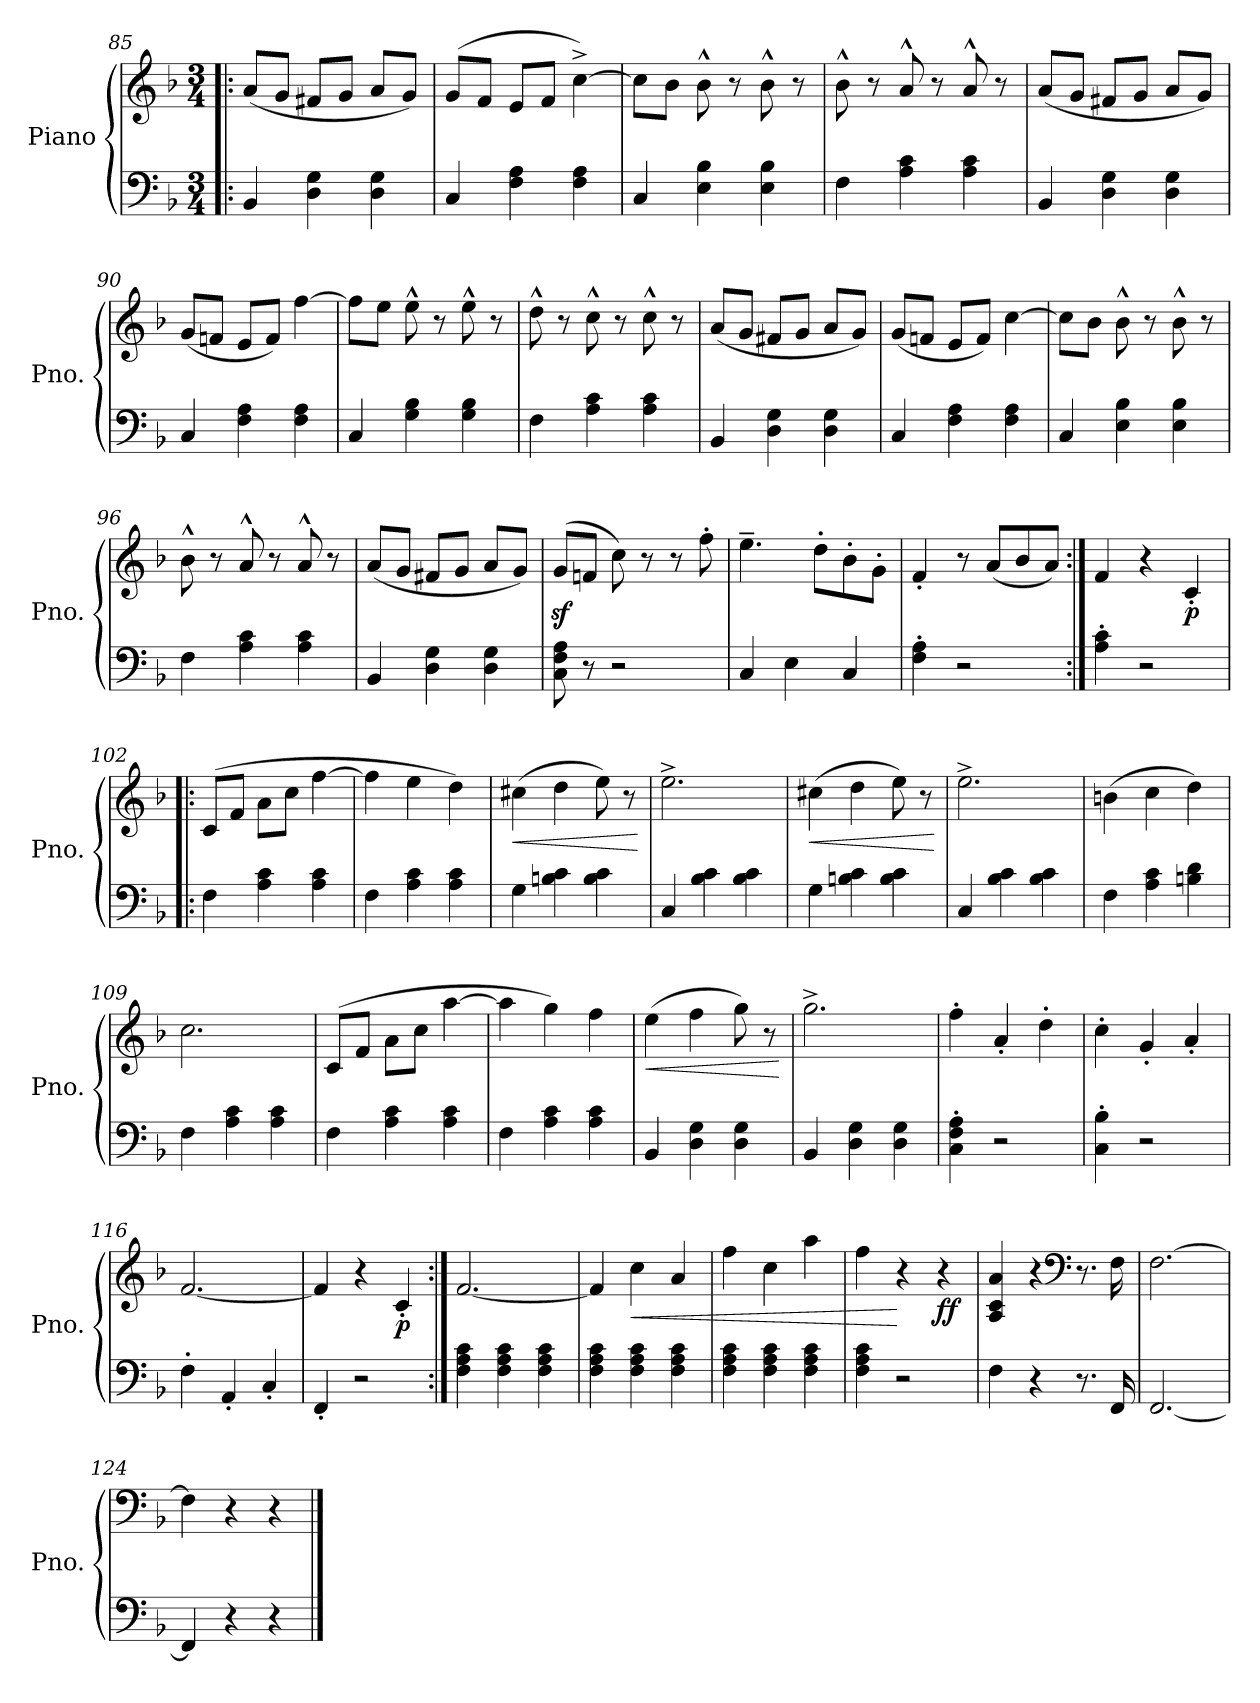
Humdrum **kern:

**kern	**kern	**dynam
*part1	*part1	*part1
*staff2	*staff1	*staff1/2
*I"Piano	*	*
*I'Pno.	*	*
*clefF4	*clefG2	*
*k[b-]	*k[b-]	*
*M3/4	*M3/4	*
=85!|:	=85!|:	=85!|:
4BB-/	(<8a/L	.
.	8g/J	.
4D\ 4G\	8f#X/L	.
.	8g/J	.
4D\ 4G\	8a/L	.
.	8g/J)	.
=86	=86	=86
4C/	(>8g/L	.
.	8f/J	.
4F\ 4A\	8e/L	.
.	8f/J	.
4F\ 4A\	[4cc^\)	.
=87	=87	=87
4C/	8cc\L]	.
.	8b-\J	.
4E\ 4B-\	8b-^^\	.
.	8r	.
4E\ 4B-\	8b-^^\	.
.	8r	.
!!LO:LB:g=z
=88	=88	=88
4F\	8b-^^\	.
.	8r	.
4A\ 4c\	8a^^/	.
.	8r	.
4A\ 4c\	8a^^/	.
.	8r	.
=89	=89	=89
4BB-/	(<8a/L	.
.	8g/J	.
4D\ 4G\	8f#X/L	.
.	8g/J	.
4D\ 4G\	8a/L	.
.	8g/J)	.
=90	=90	=90
4C/	(<8g/L	.
.	8fn/J	.
4F\ 4A\	8e/L	.
.	8f/J)	.
4F\ 4A\	[4ff\	.
=91	=91	=91
4C/	8ff\L]	.
.	8ee\J	.
4G\ 4B-\	8ee^^\	.
.	8r	.
4G\ 4B-\	8ee^^\	.
.	8r	.
=92	=92	=92
4F\	8dd^^\	.
.	8r	.
4A\ 4c\	8cc^^\	.
.	8r	.
4A\ 4c\	8cc^^\	.
.	8r	.
=93	=93	=93
4BB-/	(<8a/L	.
.	8g/J	.
4D\ 4G\	8f#X/L	.
.	8g/J	.
4D\ 4G\	8a/L	.
.	8g/J)	.
=94	=94	=94
4C/	(<8g/L	.
.	8fn/J	.
4F\ 4A\	8e/L	.
.	8f/J)	.
4F\ 4A\	[4cc\	.
!!LO:LB:g=z
=95	=95	=95
4C/	8cc\L]	.
.	8b-\J	.
4E\ 4B-\	8b-^^\	.
.	8r	.
4E\ 4B-\	8b-^^\	.
.	8r	.
=96	=96	=96
4F\	8b-^^\	.
.	8r	.
4A\ 4c\	8a^^/	.
.	8r	.
4A\ 4c\	8a^^/	.
.	8r	.
=97	=97	=97
4BB-/	(<8a/L	.
.	8g/J	.
4D\ 4G\	8f#X/L	.
.	8g/J	.
4D\ 4G\	8a/L	.
.	8g/J)	.
=98	=98	=98
8C\ 8F\ 8A\	(>8gz</L	.
8r	8fn/J	.
2r	8cc\)	.
.	8r	.
.	8r	.
.	8ff'\	.
=99	=99	=99
4C/	4.ee~\	.
4E\	.	.
.	8dd'\L	.
4C/	8b-'\	.
.	8g'\J	.
=100	=100	=100
4F\' 4A\'	4f'/	.
2r	8r	.
.	(<8a/L	.
.	8b-/	.
.	8a/J)	.
=101:|!	=101:|!	=101:|!
4A\' 4c\'	4f/	.
2r	4r	.
!	!	!LO:DY:b
.	4c'/	p
!!LO:PB:g=z
=102!|:	=102!|:	=102!|:
4F\	(>8c/L	.
.	8f/J	.
4A\ 4c\	8a\L	.
.	8cc\J	.
4A\ 4c\	[4ff\	.
=103	=103	=103
4F\	4ff\]	.
4A\ 4c\	4ee\	.
4A\ 4c\	4dd\)	.
=104	=104	=104
!	!	!LO:HP:b
4G\	(>4cc#X\	<
4Bn\ 4c\	4dd\	.
4B\ 4c\	8ee\)	.
.	8r	.
.	.	[
=105	=105	=105
4C/	2.ee^\	.
4B-\ 4c\	.	.
4B-\ 4c\	.	.
=106	=106	=106
!	!	!LO:HP:b
4G\	(>4cc#X\	<
4Bn\ 4c\	4dd\	.
4B\ 4c\	8ee\)	.
.	8r	.
.	.	[
=107	=107	=107
4C/	2.ee^\	.
4B-\ 4c\	.	.
4B-\ 4c\	.	.
=108	=108	=108
4F\	(>4bn\	.
4A\ 4c\	4cc\	.
4Bn\ 4d\	4dd\)	.
=109	=109	=109
4F\	2.cc\	.
4A\ 4c\	.	.
4A\ 4c\	.	.
!!LO:LB:g=z
=110	=110	=110
4F\	(>8c/L	.
.	8f/J	.
4A\ 4c\	8a\L	.
.	8cc\J	.
4A\ 4c\	[4aa\	.
=111	=111	=111
4F\	4aa\]	.
4A\ 4c\	4gg\)	.
4A\ 4c\	4ff\	.
=112	=112	=112
!	!	!LO:HP:b
4BB-/	(>4ee\	<
4D\ 4G\	4ff\	.
4D\ 4G\	8gg\)	.
.	8r	.
.	.	[
=113	=113	=113
4BB-/	2.gg^\	.
4D\ 4G\	.	.
4D\ 4G\	.	.
=114	=114	=114
4C\' 4F\' 4A\'	4ff'\	.
2r	4a'/	.
.	4dd'\	.
=115	=115	=115
4C\' 4B-\'	4cc'\	.
2r	4g'/	.
.	4a'/	.
=116	=116	=116
4F'\	[2.f/	.
4AA'/	.	.
4C'/	.	.
=117	=117	=117
4FF'/	4f/]	.
2r	4r	.
!	!	!LO:DY:b
.	4c'/	p
=118:|!	=118:|!	=118:|!
4F\ 4A\ 4c\	[2.f/	.
4F\ 4A\ 4c\	.	.
4F\ 4A\ 4c\	.	.
=119	=119	=119
4F\ 4A\ 4c\	4f/]	.
!	!	!LO:HP:b
4F\ 4A\ 4c\	4cc\	<
4F\ 4A\ 4c\	4a/	.
!!LO:LB:g=z
=120	=120	=120
4F\ 4A\ 4c\	4ff\	.
4F\ 4A\ 4c\	4cc\	.
4F\ 4A\ 4c\	4aa\	.
=121	=121	=121
4F\ 4A\ 4c\	4ff\	.
2r	4r	[
!	!	!LO:DY:b
.	4r	ff
=122	=122	=122
4F\	4A/ 4c/ 4a/	.
4r	4r	.
*	*clefF4	*
8.r	8.r	.
16FF/	16F\	.
=123	=123	=123
[2.FF/	[2.F\	.
=124	=124	=124
4FF/]	4F\]	.
4r	4r	.
4r	4r	.
==	==	==
*-	*-	*-
